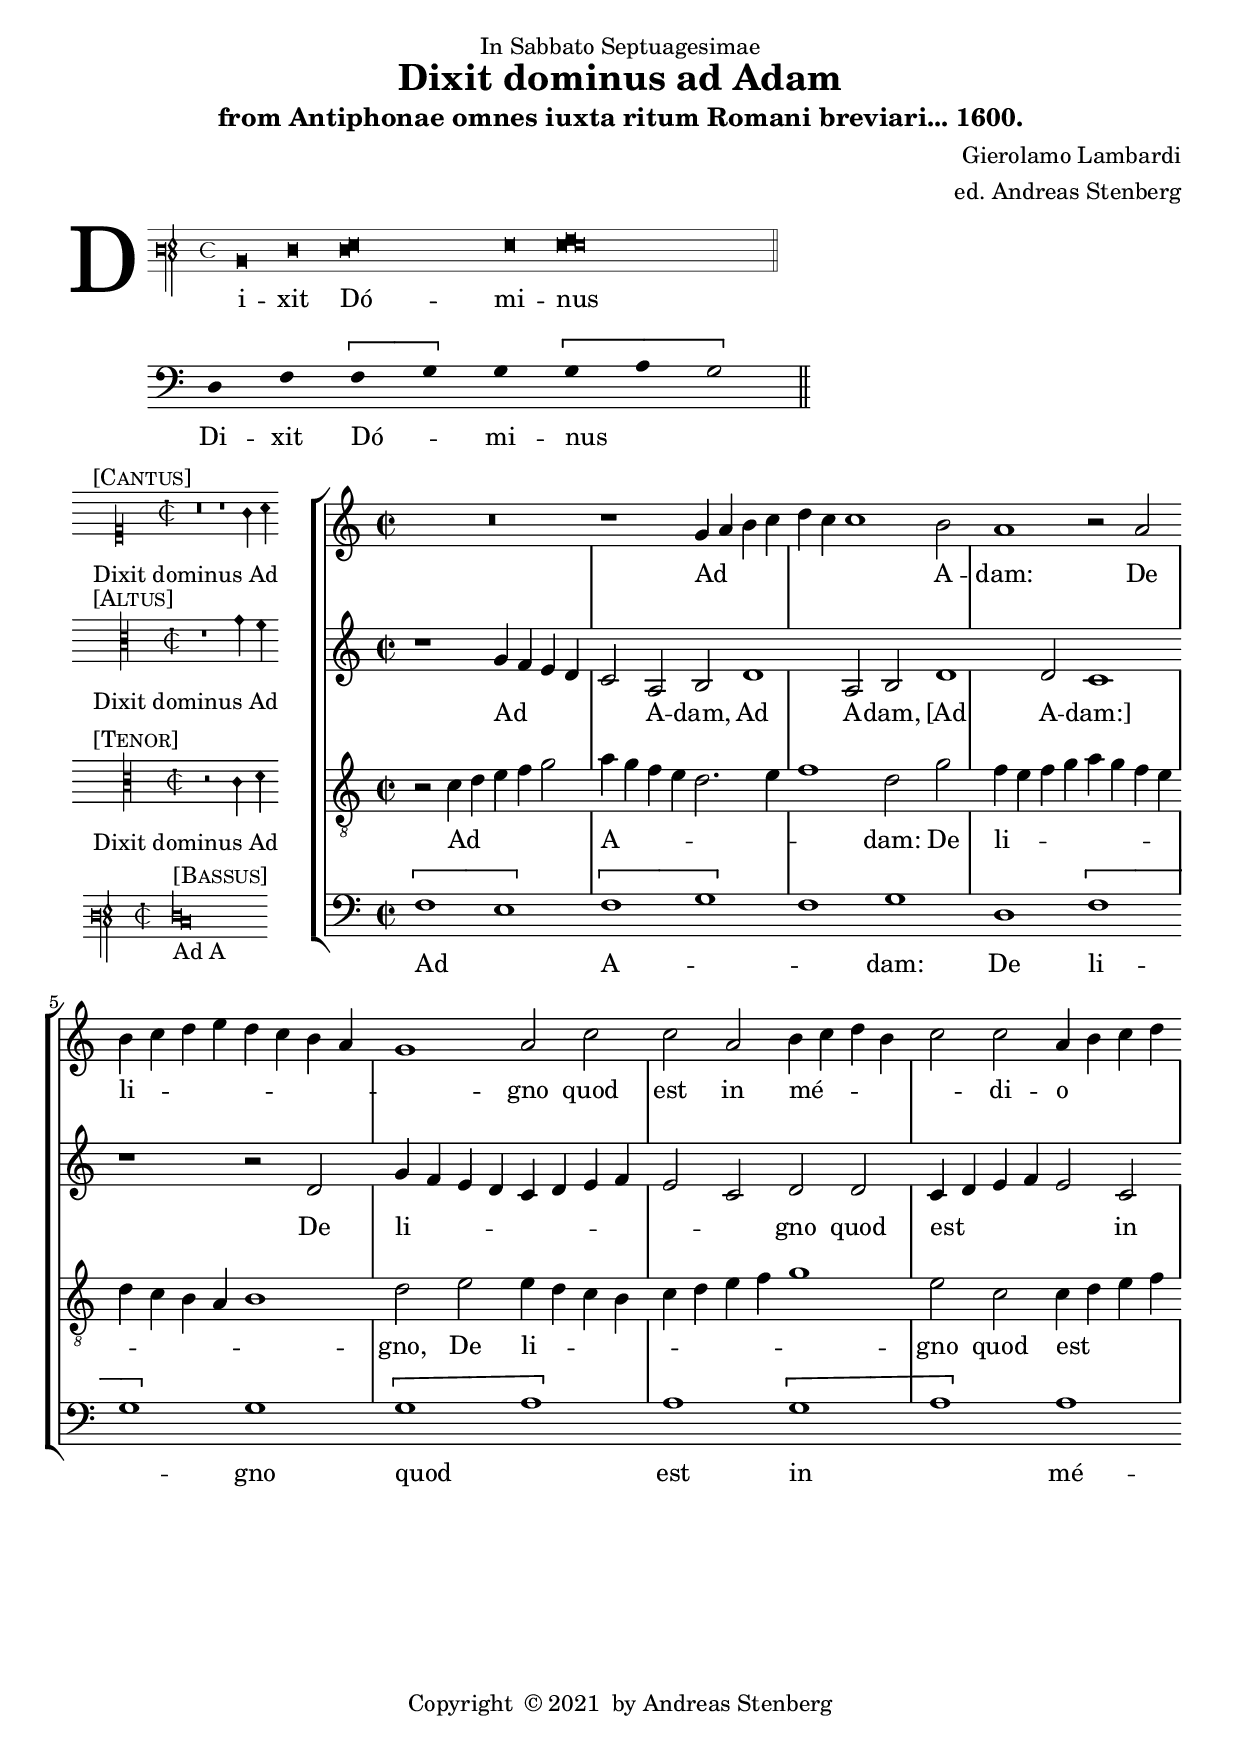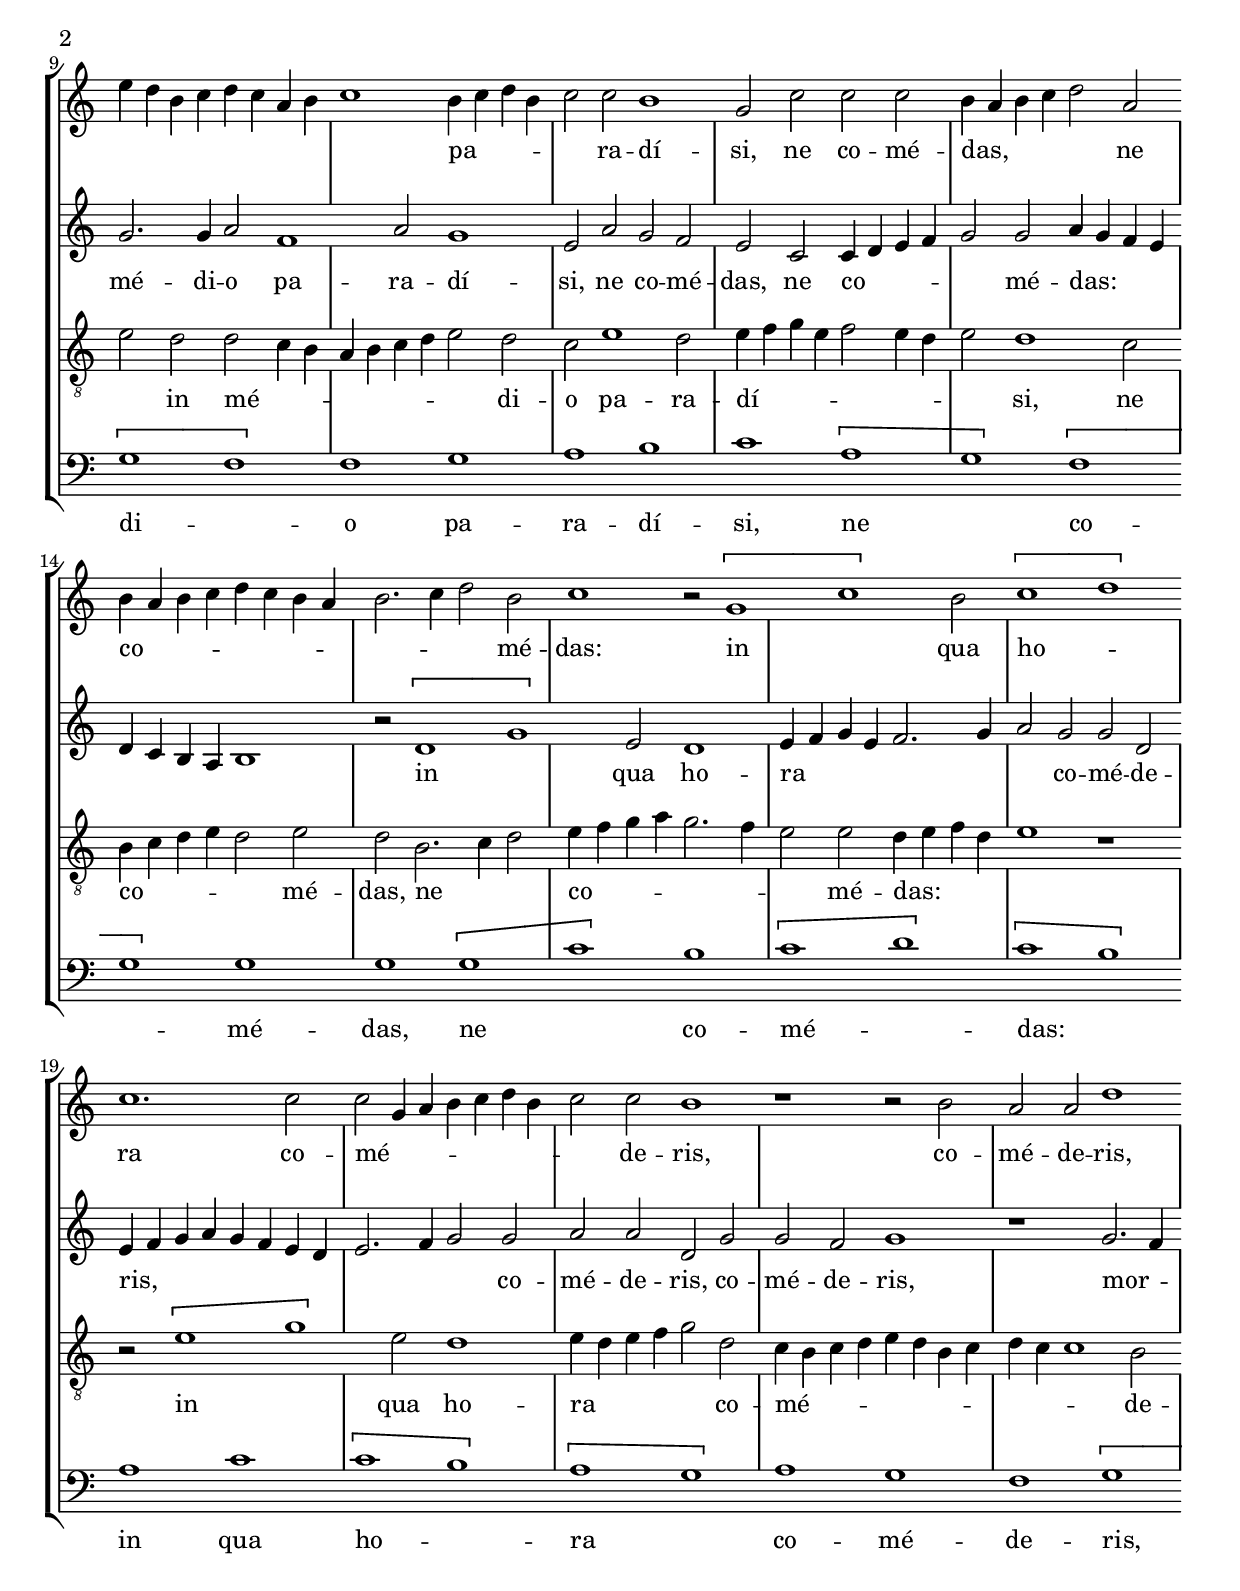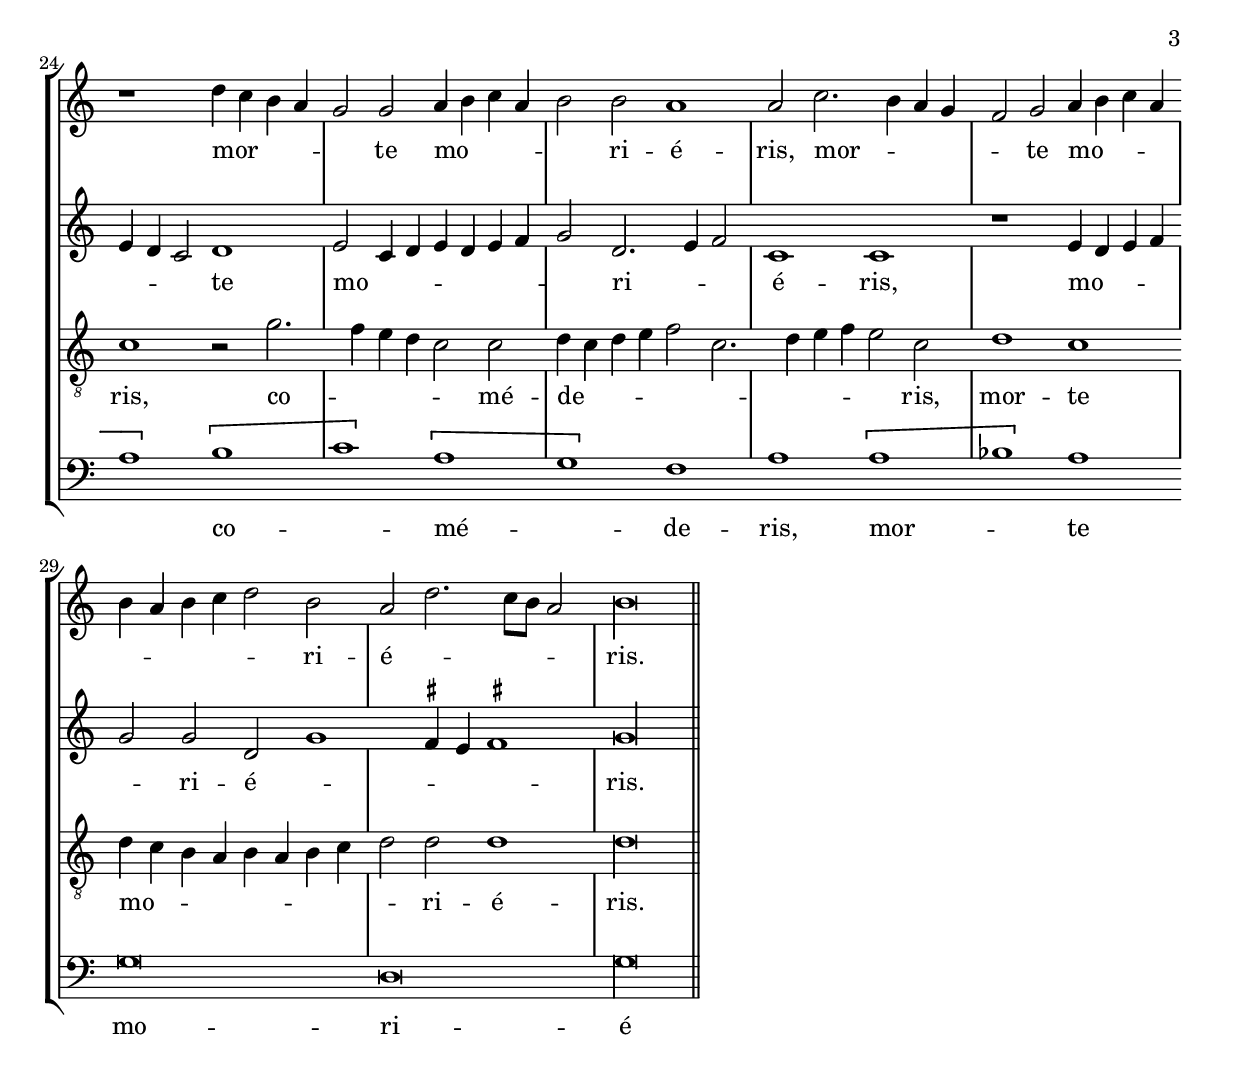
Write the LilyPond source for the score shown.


%%%%%%%%%%%%%%%%%%%%%%%%%%%%%%%%%%%%%%%%%%%%%%%%%%%%%%%%%%%%%%%%%%%
% This is a template based on the usual four part choir templater %
% where the voices have common lyrics at the the start but split  %
% to separate lyrics after a while.				  %
% This template is modyfied by AS from the one in the lilypond    %
% documentation.						  %
% This template is to be used for instance for fairly simple      %
% settings where the stanzas are set homophonicaly but twhere the %
% Chorus contains polyphony that require separate underlay for    %
% the different voices.						  %
%%%%%%%%%%%%%%%%%%%%%%%%%%%%%%%%%%%%%%%%%%%%%%%%%%%%%%%%%%%%%%%%%%%
\version "2.18.0"
\include "deutsch.ly"
ficta = \once \set suggestAccidentals =##t
\header {
  dedication = "In Sabbato Septuagesimae"
  title = \markup {
    \center-column {
      "Dixit dominus ad Adam"
%      "Wann er zu nacht"
%      \vspace #0.5
    }
  }
  subtitle = "from Antiphonae omnes iuxta ritum Romani breviari... 1600."
  composer = "Gierolamo Lambardi"
  arranger = "ed. Andreas Stenberg"
  poet = ""
  meter =""
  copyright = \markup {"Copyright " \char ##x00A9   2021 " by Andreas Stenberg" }
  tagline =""
}


dixit = \relative {
  \clef "bass"
  \set Score.tempoHideNote = ##t
  \tempo 2 = 86
  \time 1/4
  \override Lyrics.LyricText.X-extent  = #'(0 . 3)
  d4 f \[f4\melisma g\melismaEnd\] g \[g4\melisma  a4 g2\melismaEnd\]
  \once \revert Staff.BarLine.transparent
  \bar "||"
}

dixitLyr = \lyricmode {
  Di -- xit Dó -- mi -- nus

}
\markup {
  \column {
    \score {
  <<
    \new MensuralVoice = "discantus" \relative {
      \set Staff.instrumentName = \markup { \null \lower #'8 \fontsize #12 "D" }
      \override NoteHead.style = #'blackpetrucci
      \hide Score.BarNumber {
        \clef "petrucci-f3"
        d\breve
        \noBreak
        f\breve
        \noBreak
        \[f\breve\melisma
        g\breve\melismaEnd\]
        \noBreak
        g\breve
        \noBreak
        \[g\breve\melisma
        a\breve
        \override NoteHead.style ="Petrucci"
        g\longa\melismaEnd\]

        \once \revert Staff.BarLine.transparent
        \bar "||"
      }
    }
    \new Lyrics \lyricsto "discantus" {
      i -- xit Dó -- mi -- nus
    }
  >>
  \layout {

  }
}
\vspace #1.0
\score {
  \new Staff <<
    \new Voice = "chant" \dixit
    \new Lyrics = "one" \lyricsto "chant" \dixitLyr
  >>
  \layout {
    \context {
      \Staff
      \remove "Time_signature_engraver"
      \override BarLine.X-extent = #'(-1 . 1)
      \hide Stem
      \hide Beam
      \hide BarLine
      \hide TupletNumber
    }
  }
}

\vspace #'1.0
  }
}

global = {
  \key c \major
}

sopMusic = \relative c'' {

  \set Score.tempoHideNote = ##t
  \tempo 2 = 86
  \time 2/2
  \set Timing.measureLength = #(ly:make-moment 4/2)
  \override Staff.BarLine.transparent = ##t
 R\breve
 r1 g4( a4 h4 c4
 d4 c4 c1) h2
 a1 r2 a2
 h4( c4 d4 e4 d4 c4 h4 a4
 g1) a2 c2
 c2 a2 h4( c4 d4 h4
 c2) c2 a4( h4 c4 d4
 e4 d4 h4 c4 d4 c4 a4 h4
 c1) h4( c4 d4 h4
 c2) c2
 h1 g2 c2
 c2 c2 h4( a4 h4 c4
 d2) a2 h4( a4 h4 c4
 d4 c4 h4 a4 h2. c4
 d2) h2 c1
 r2 \[g1( c1)\]
 h2 \[c1(
 d1)\] c1.
 c2
 c2( g4 a4 h4 c4 d4 h4
 c2) c2 h1
 r1 r2 h2
 a2 a2 d1
 r1 d4( c4 h4 a4
 g2) g2 a4( h4 c4 a4
 h2) h2 a1
 a2
 c2.( h4 a4 g4
 f2) g2 a4( h4 c4 a4
 h4 a4 h4 c4 d2) h2
 a2( d2. c8 h8 a2)
 \cadenzaOn
 h\longa
 \revert Staff.BarLine.transparent
  \bar "||"
}
sopWords = \lyricmode {
  %Di -- xit Dó -- mi -- nus
  Ad A -- dam:
  De li -- gno quod est in mé -- di -- o pa -- ra -- dí -- si, ne co -- mé -- das,
  ne co -- mé -- das:
  in qua ho -- ra co -- mé -- de -- ris,
  co -- mé -- de -- ris,
  mor -- te mo -- ri -- é -- ris,
  mor -- te mo -- ri -- é -- ris.
}
altoMusic = \relative c' {
  \override Staff.BarLine.transparent = ##t
  r1 g'4( f4 e4 d4
  c2) a2 h2 d1
  a2 h2 d1
  d2 c1
  r1 r2 d2
  g4( f4 e4 d4
  c4 d4 e4 f4
  e2 c2) d2 d2
  c4( d4 e4 f4 e2) c2
  g'2. g4 a2 f1
  a2 g1
  e2 a2 g2 f2
  e2 c2
  c4( d4 e4 f4
  g2) g2 a4( g4 f4 e4
  d4 c4 h4 a4 h1)
  r2 \[d1( g1)\]
  e2 d1
  e4( f4 g4 e4 f2. g4
  a2) g2 g2 d2
  e4( f4 g4 a4
  g4 f4 e4 d4
  e2. f4 g2) g2
  a2 a2 d,2 g2
  g2 f2 g1
  r1 g2.( f4
  e4 d4 c2) d1
  e2( c4 d4 e4 d4 e4 f4
  g2)
  d2.( e4 f2)
  c1 c1
  r1 e4( d4 e4 f4
  g2) g2 d2( g1
  \ficta fis4 e4 \ficta  fis!1)
  g\longa
  \revert Staff.BarLine.transparent
}
altoWords = \lyricmode {
  %Di -- xit Dó -- mi -- nus
  Ad A -- dam, Ad A -- dam, [Ad A -- dam:]
  De li -- gno quod est in mé -- di -- o pa -- ra -- dí -- si, ne co -- mé -- das,
  ne co -- mé -- das:
  in qua ho -- ra co -- mé -- de -- ris,
  co -- mé -- de -- ris,
  co -- mé -- de -- ris,
  mor -- te mo -- ri -- é -- ris,
  mo -- ri -- é -- ris.
}
tenorMusic = \relative c' {
  \clef "G_8"
  \override Staff.BarLine.transparent = ##t
   r2 c4( d4 e4 f4 g2)
   a4( g4 f4 e4 d2. e4
   f1)  d2  g2
   f4( e4 f4 g4 a4 g4 f4 e4
   d4 c4 h4 a4 h1)
   d2 e2  e4( d4 c4 h4
   c4 d4 e4 f4 g1)
   e2 c2  c4( d4 e4 f4
   e2) d2 d2( c4 h4
   a4 h4 c4 d4 e2) d2
   c2 e1 d2
   e4( f4 g4 e4 f2 e4 d4
   e2) d1 c2
   h4( c4 d4 e4 d2) e2
   d2 h2.( c4 d2)
   e4( f4 g4 a4
   g2. f4
   e2) e2 d4( e4 f4 d4
   e1) r1
   r2 \[e1( g1)\]
   e2 d1
   e4( d4 e4 f4 g2) d2
   c4( h4 c4 d4 e4 d4 h4 c4
   d4 c4 c1) h2
   c1 r2 g'2.(
   f4 e4 d4 c2) c2
    d4( c4 d4 e4 f2 c2.
    d4 e4 f4 e2) c2
    d1 c1
    d4( c4 h4 a4 h4 a4 h4 c4
    d2) d2 d1
    d\longa
 \revert Staff.BarLine.transparent
}
tenorWords = \lyricmode {
    %Di -- xit Dó -- mi -- nus
  Ad A -- dam:
  De li -- gno,
  De li -- gno quod est in mé -- di -- o pa -- ra -- dí -- si, ne co -- mé -- das,
  ne co -- mé -- das:
  in qua ho -- ra co -- mé -- de -- ris,
  co -- mé -- de -- ris,
  mor -- te mo -- ri -- é -- ris.
}
bassMusic = \relative c {
  \override Staff.BarLine.transparent = ##t
  \[f1( e1)\]
  \[f1(  g1\]
  f1) g1
  d1 \[f1(
  g1)\] g1
  \[g1( a1)\]
  a1 \[g1(
  a1)\]
  a1
  \[g1( f1)\]
  f1 g1
  a1 h1
  c1 \[a1(
  g1)\] \[f1(
  g1)\] g1
  g1 \[g1(
  c1)\] h1
  \[c1( d1)\]
  \[c1(  h1)\]
  a1 c1
  \[c1(  h1)\]
  \[a1(  g1)\]
  a1 g1
  f1  \[g1(
  a1)\] \[h1(
  c1)\] \[a1(
  g1)\] f1
  a1 \[a1(
  b1)\] a1
  g\breve
  d\breve
  g\longa
  \revert Staff.BarLine.transparent
}
bassWords = \lyricmode {
  %Di -- xit Dó -- mi -- nus
  Ad A -- dam:
  De li -- gno quod est in mé -- di -- o pa -- ra -- dí -- si, ne co -- mé -- das,
  ne co -- mé -- das:
  in qua ho -- ra co -- mé -- de -- ris,
  co -- mé -- de -- ris,
  mor -- te mo -- ri -- é -- ris,
  mor -- te mo -- ri -- é -- ris.

}
incipitDiscantus = \markup {
  \score {
    {
      %      \set Staff.instrumentName = #"Tenor "
      \override NoteHead.style = #'neomensural
      \override Rest.style = #'neomensural
      \override Staff.TimeSignature.stencil = ##f
      \override Staff.Clef.stencil = ##f
      \cadenzaOn
      \hideNotes a\breve^\markup { \smallCaps"[Cantus]"} _"Dixit dominus Ad"
      \override Staff.Clef.stencil =##t
      \override Staff.TimeSignature.stencil =##t
      \override Staff.TimeSignature.style =#'mensural
      \unHideNotes
      \clef "petrucci-c1"
      \key c \major
      \time 2/2
      r\breve r1 g'4 a'4
    }
    \layout {
      \context {
        \Voice
        \remove "Ligature_bracket_engraver"
        \consists "Mensural_ligature_engraver"
      }
      line-width = 4.5\cm
    }
  }
}


incipitAltus = \markup {
  \score {
    {
      %      \set Staff.instrumentName = #"Tenor "
      \override NoteHead.style = #'neomensural
      \override Rest.style = #'neomensural
      \override Staff.TimeSignature.stencil = ##f
      \override Staff.Clef.stencil = ##f
      \cadenzaOn
      \hideNotes a\breve^\markup { \smallCaps"[Altus]"} _"Dixit dominus Ad"
      \override Staff.Clef.stencil =##t
      \override Staff.TimeSignature.stencil =##t
      \override Staff.TimeSignature.style =#'mensural
      \unHideNotes
      \clef "petrucci-c3"
      \key c \major
      \time 2/2
      r1 g'4 f'4
    }
    \layout {
      \context {
        \Voice
        \remove "Ligature_bracket_engraver"
        \consists "Mensural_ligature_engraver"
      }
      line-width = 4.5\cm
    }
  }
}



incipitTenor = \markup {
  \score {
    {
      %      \set Staff.instrumentName = #"Tenor "
      \override NoteHead.style = #'neomensural
      \override Rest.style = #'neomensural
      \override Staff.TimeSignature.stencil = ##f
      \override Staff.Clef.stencil = ##f
      \cadenzaOn
      \hideNotes a\breve^\markup { \smallCaps"[Tenor]"} _"Dixit dominus Ad"
      \override Staff.Clef.stencil =##t
      \override Staff.TimeSignature.stencil =##t
      \override Staff.TimeSignature.style =#'mensural
      \unHideNotes
      \clef "petrucci-c3"
      \key c \major
      \time 2/2
      r2 c'4 d'4
    }
    \layout {
      \context {
        \Voice
        \remove "Ligature_bracket_engraver"
        \consists "Mensural_ligature_engraver"
      }
      line-width = 4.5\cm
    }
  }
}


#(append! supported-clefs '(("mensural-f3" . ("clefs.mensural.f" 0 0))))

incipitBassus = \markup {
  \score {
    {
      %      \set Staff.instrumentName = #"Tenor "
      \override NoteHead.style = #'neomensural
      \override Rest.style = #'neomensural
      \override Staff.Clef.stencil =##t
      \override Staff.TimeSignature.style =#'mensural
      \override Staff.BarLine.transparent =##t
      \clef "petrucci-f3"
      \key c \major
      \time 2/2
      \[f1^\markup { \smallCaps"[Bassus]"} _"Ad A"
       e1\]
    }
    \layout {
      \context {
        \Voice
        \remove "Ligature_bracket_engraver"
        \consists "Mensural_ligature_engraver"
      }
      line-width = 4.5\cm
    }
  }
}



\score {
  <<
    \new StaffGroup \with {
      \override VerticalAxisGroup.staff-staff-spacing = #'((basic-distance . 12))
    } <<
      \new Staff = treble <<
        \set Staff.instrumentName = \incipitDiscantus
        \new Voice = "sopranos" {
          \set  Staff.midiInstrument ="choir aahs"
          %	\voiceOne
          << \global \sopMusic >>
        }
      >>
      \new Lyrics = sopranos { s1 }

      \new Staff = "medius" <<
        \set Staff.instrumentName = \incipitAltus

        \new Voice = "altos" {
          %	\voiceTwo
          \set  Staff.midiInstrument ="choir aahs"
          << \global \altoMusic >>
        }
      >>

      \new Lyrics = "altos" { s1 }
      \new Staff = tenors <<
        \set Staff.instrumentName = \incipitTenor

        \clef "treble"
        \new Voice = "tenors" {
          \set  Staff.midiInstrument ="choir aahs"
          %	\voiceOne
          << \global \tenorMusic >>
        }
      >>
      \new Lyrics = "tenors" { s1 }

      \new Staff ="basses" {
        \set Staff.instrumentName = \incipitBassus

        \new Voice = "basses" {
          \set  Staff.midiInstrument ="choir aahs"
          \clef "bass"
          %	\voiceTwo
          << \global \bassMusic >>
        }
      }
    >>
    \new Lyrics = basses { s1 }

    \context Lyrics = sopranos \lyricsto sopranos \sopWords
    \context Lyrics = altos \lyricsto altos \altoWords
    \context Lyrics = tenors \lyricsto tenors \tenorWords
    \context Lyrics = basses \lyricsto basses \bassWords
  >>
  \layout {
    \context {
      \Score
      % no bars in staves
      %      \override BarLine.transparent = ##t

    }
    % the next three instructions keep the lyrics between the bar lines
    \context {
      \Lyrics
      \consists "Bar_engraver"
      \override BarLine.transparent = ##t
    }
    \context {
      \StaffGroup
      \consists "Separating_line_group_engraver"
    }
    \context {
      \Voice
      % no slurs
      \override Slur.transparent = ##t
      % Comment in the below "\remove" command to allow line
      % breaking also at those barlines where a note overlaps
      % into the next bar.  The command is commented out in this
      % short example score, but especially for large scores, you
      % will typically yield better line breaking and thus improve
      % overall spacing if you comment in the following command.
      %\remove "Forbid_line_break_engraver"
    }
    indent = 4.5\cm
  }

}
\score {
  <<
    \new StaffGroup <<
      \new Staff = treble <<
        \set Staff.instrumentName = \incipitDiscantus
        \new Voice = "sopranos" {
          \set  Staff.midiInstrument ="choir aahs"
          %	\voiceOne
          << \global { s4*9 s2. \sopMusic }>>
        }
      >>
      \new Lyrics = sopranos { s1 }

      \new Staff = "medius" <<
        \set Staff.instrumentName = \incipitAltus

        \new Voice = "altos" {
          %	\voiceTwo
          \set  Staff.midiInstrument ="choir aahs"
          << \global { s4*9 s2. \altoMusic }>>
        }
      >>

      \new Lyrics = "altos" { s1 }
      \new Staff = tenors <<
        \set Staff.instrumentName = \incipitTenor

        \clef "treble"
        \new Voice = "tenors" {
          \set  Staff.midiInstrument ="choir aahs"
          %	\voiceOne
          << \global { s4*9 s2. \tenorMusic }>>
        }
      >>
      \new Lyrics = "tenors" { s1 }

      \new Staff ="basses" {
        \set Staff.instrumentName = \incipitBassus

        \new Voice = "basses" {
          \set  Staff.midiInstrument ="choir aahs"
          \clef "G_8"
          %	\voiceTwo
          << \global { \dixit s2.\bassMusic }>>
        }
      }
    >>
    \new Lyrics = basses { s1 }

    \context Lyrics = sopranos \lyricsto sopranos \sopWords
    \context Lyrics = altos \lyricsto altos \altoWords
    \context Lyrics = tenors \lyricsto tenors \tenorWords
    \context Lyrics = basses \lyricsto basses \bassWords
  >>
  \midi {}
}
\paper {
  ragged-bottom = ##t
  ragged-last-bottom = ##t
  ragged-last = ##t
}

%{
convert-ly.py (GNU LilyPond) 2.18.2  convert-ly.py: Processing `'...
Applying conversion: 2.15.7, 2.15.9, 2.15.10, 2.15.16, 2.15.17,
2.15.18, 2.15.19, 2.15.20, 2.15.25, 2.15.32, 2.15.39, 2.15.40,
2.15.42, 2.15.43, 2.16.0, 2.17.0, 2.17.4, 2.17.5, 2.17.6, 2.17.11,
2.17.14, 2.17.15, 2.17.18, 2.17.19, 2.17.20, 2.17.25, 2.17.27,
2.17.29, 2.17.97, 2.18.0
%}
